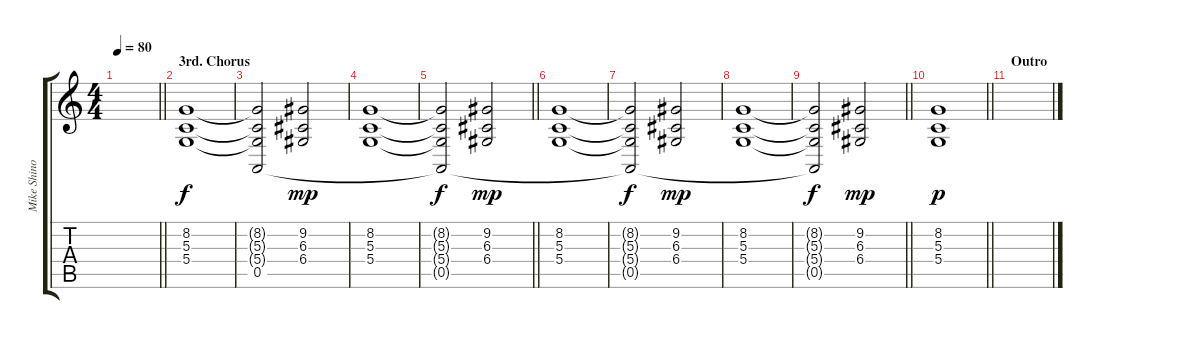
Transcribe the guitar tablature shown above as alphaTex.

\track ("Mike Shinoda - Pad" "Mike Shino") {instrument synthstrings1}
\staff {score tabs}
\tuning (E4 B3 G3 D3 A2 E2) {hide}
\ts (4 4)
\tempo 80
\clef g2
\barLineRight lightlight
\ks c
|
\section ("" "3rd. Chorus")
(8.2 5.3 5.4).1 |
(8.2{t} 5.3{t} 5.4{t} 0.5).2{dy f} (9.2 6.3 6.4).2{dy mp} |
(8.2 5.3 5.4).1 |
\barLineRight lightlight
(8.2{t} 5.3{t} 5.4{t} 0.5{t}).2{dy f} (9.2 6.3 6.4).2{dy mp} |
(8.2 5.3 5.4).1 |
(8.2{t} 5.3{t} 5.4{t} 0.5{t}).2{dy f} (9.2 6.3 6.4).2{dy mp} |
(8.2 5.3 5.4).1 |
\barLineRight lightlight
(8.2{t} 5.3{t} 5.4{t} 0.5{t}).2{dy f} (9.2 6.3 6.4).2{dy mp} |
\barLineRight lightlight
(8.2 5.3 5.4).1{dy p volume 0} |
\section ("" "Outro")
